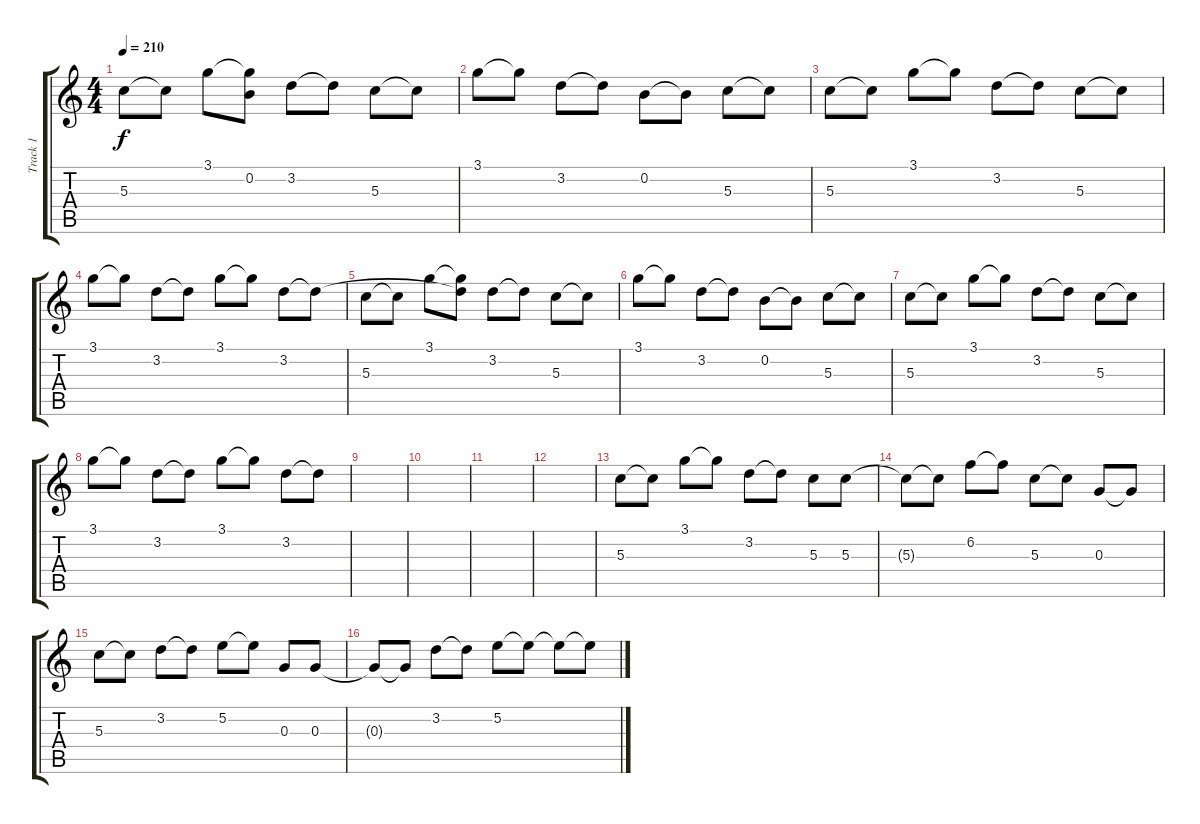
\track ("Track 1" "Track 1") {instrument distortionguitar}
\staff {score tabs}
\tuning (E4 B3 G3 D3 A2 E2) {hide}
\ts (4 4)
\tempo 210
\clef g2
\ks c
5.3.8{dy f} 5.3{t}.8 3.1.8 (3.1{t} 0.2).8 3.2.8 3.2{t}.8 5.3.8 5.3{t}.8 |
3.1.8 3.1{t}.8 3.2.8 3.2{t}.8 0.2.8 0.2{t}.8 5.3.8 5.3{t}.8 |
5.3.8 5.3{t}.8 3.1.8 3.1{t}.8 3.2.8 3.2{t}.8 5.3.8 5.3{t}.8 |
3.1.8 3.1{t}.8 3.2.8 3.2{t}.8 3.1.8 3.1{t}.8 3.2.8 3.2{t}.8 |
5.3.8 5.3{t}.8 3.1.8 (3.1{t} 3.2{t}).8 3.2.8 3.2{t}.8 5.3.8 5.3{t}.8 |
3.1.8 3.1{t}.8 3.2.8 3.2{t}.8 0.2.8 0.2{t}.8 5.3.8 5.3{t}.8 |
5.3.8 5.3{t}.8 3.1.8 3.1{t}.8 3.2.8 3.2{t}.8 5.3.8 5.3{t}.8 |
3.1.8 3.1{t}.8 3.2.8 3.2{t}.8 3.1.8 3.1{t}.8 3.2.8 3.2{t}.8 |
|
|
|
|
5.3.8 5.3{t}.8 3.1.8 3.1{t}.8 3.2.8 3.2{t}.8 5.3.8 5.3.8 |
5.3{t}.8 5.3{t}.8 6.2.8 6.2{t}.8 5.3.8 5.3{t}.8 0.3.8 0.3{t}.8 |
5.3.8 5.3{t}.8 3.2.8 3.2{t}.8 5.2.8 5.2{t}.8 0.3.8 0.3.8 |
0.3{t}.8 0.3{t}.8 3.2.8 3.2{t}.8 5.2.8 5.2{t}.8 5.2{t}.8 5.2{t}.8
